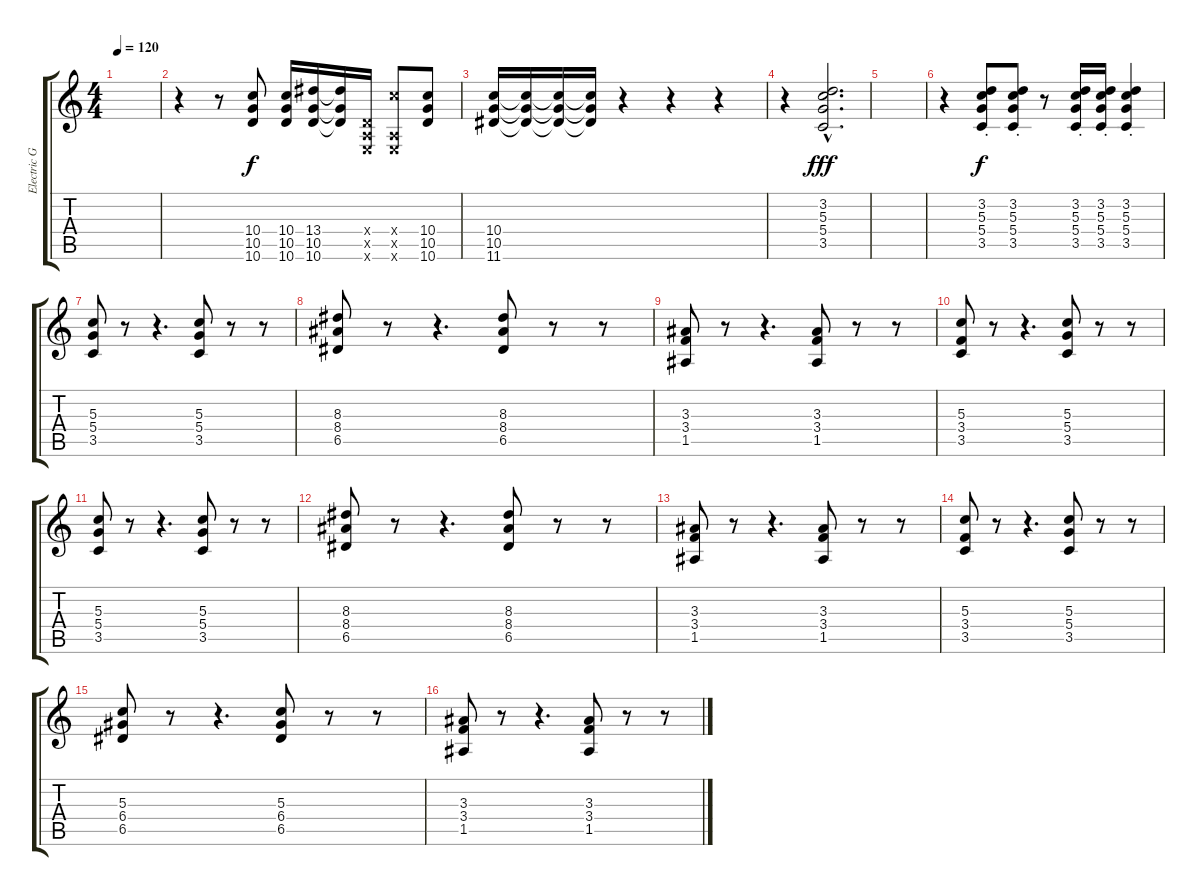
\track ("Electric Guitar" "Electric G") {instrument distortionguitar}
\staff {score tabs}
\tuning (E4 B3 G3 D3 A2 E2) {hide}
\ts (4 4)
\tempo 120
\clef g2
\ks c
|
r.4 r.8 (10.4 10.5 10.6).8{instrument electricguitarclean} (10.4 10.5 10.6).16 (13.4 10.5 10.6).16 (13.4{t} 10.5{t} 10.6{t}).16 (0.4{x} 0.5{x} 0.6{x}).16 (10.4{x} 0.5{x} 0.6{x}).8 (10.4 10.5 10.6).8 |
(10.4 10.5 11.6).16 (10.4{t} 10.5{t} 11.6{t}).16 (10.4{t} 10.5{t} 11.6{t}).16 (10.4{t} 10.5{t} 11.6{t}).16 r.4 r.4 r.4 |
r.4 (3.2{hac} 5.3{hac} 5.4{hac} 3.5{hac}).2{d dy fff instrument distortionguitar} |
|
r.4 (3.2 5.3 5.4 3.5{st}).8{dy f} (3.2 5.3{st} 5.4 3.5{st}).8 r.8 (3.2 5.3 5.4 3.5{st}).16 (3.2 5.3 5.4 3.5{st}).16 (3.2 5.3 5.4 3.5{st}).4 |
(5.3 5.4 3.5).8{volume 13 balance 10} r.8 r.4{d} (5.3 5.4 3.5).8{volume 9 balance 4} r.8 r.8 |
(8.3 8.4 6.5).8{volume 13 balance 10} r.8 r.4{d} (8.3 8.4 6.5).8{volume 9 balance 4} r.8 r.8 |
(3.3 3.4 1.5).8{volume 13 balance 10} r.8 r.4{d} (3.3 3.4 1.5).8{volume 9 balance 4} r.8 r.8 |
(5.3 3.4 3.5).8{volume 13 balance 10} r.8 r.4{d} (5.3 5.4 3.5).8{volume 9 balance 4} r.8 r.8 |
(5.3 5.4 3.5).8{volume 13 balance 10} r.8 r.4{d} (5.3 5.4 3.5).8{volume 9 balance 4} r.8 r.8 |
(8.3 8.4 6.5).8{volume 13 balance 10} r.8 r.4{d} (8.3 8.4 6.5).8{volume 9 balance 4} r.8 r.8 |
(3.3 3.4 1.5).8{volume 13 balance 10} r.8 r.4{d} (3.3 3.4 1.5).8{volume 9 balance 4} r.8 r.8 |
(5.3 3.4 3.5).8{volume 13 balance 10} r.8 r.4{d} (5.3 5.4 3.5).8{volume 9 balance 4} r.8 r.8 |
(5.3 6.4 6.5).8{volume 13 balance 10} r.8 r.4{d} (5.3 6.4 6.5).8{volume 9 balance 4} r.8 r.8 |
(3.3 3.4 1.5).8{volume 13 balance 10} r.8 r.4{d} (3.3 3.4 1.5).8{volume 9 balance 4} r.8 r.8
